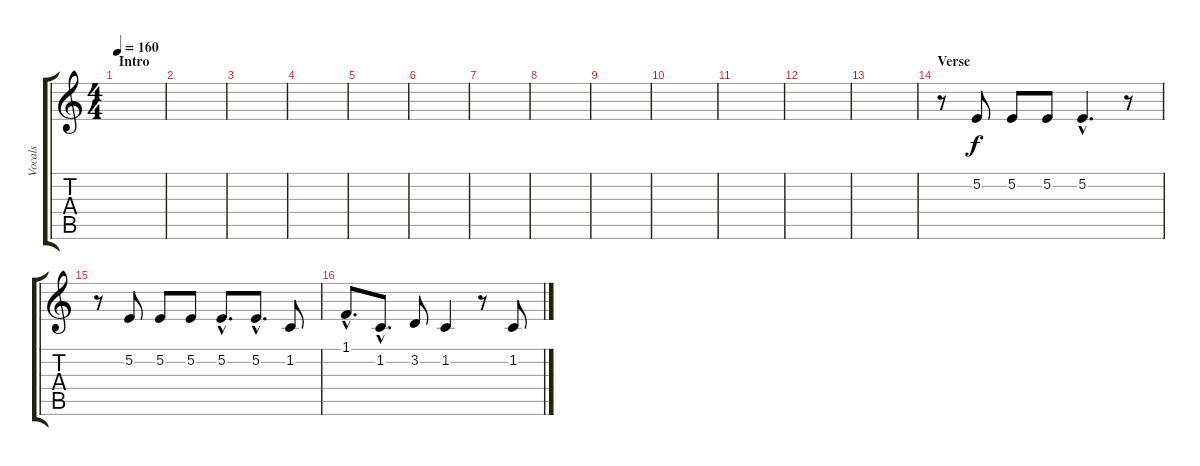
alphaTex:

\track ("Vocals" "Vocals") {instrument lead6voice}
\staff {score tabs}
\tuning (E4 B3 G3 D3 A2 E2) {hide}
\ts (4 4)
\section ("" "Intro")
\tempo 160
\clef g2
\ks c
|
|
|
|
|
|
|
|
|
|
|
|
|
\section ("" "Verse")
r.8 5.2.8 5.2.8 5.2.8 5.2{hac}.4{d} r.8 |
r.8 5.2.8 5.2.8 5.2.8 5.2{hac}.8{d} 5.2{hac}.8{d} 1.2.8 |
1.1{hac}.8{d} 1.2{hac}.8{d} 3.2.8 1.2.4 r.8 1.2.8
